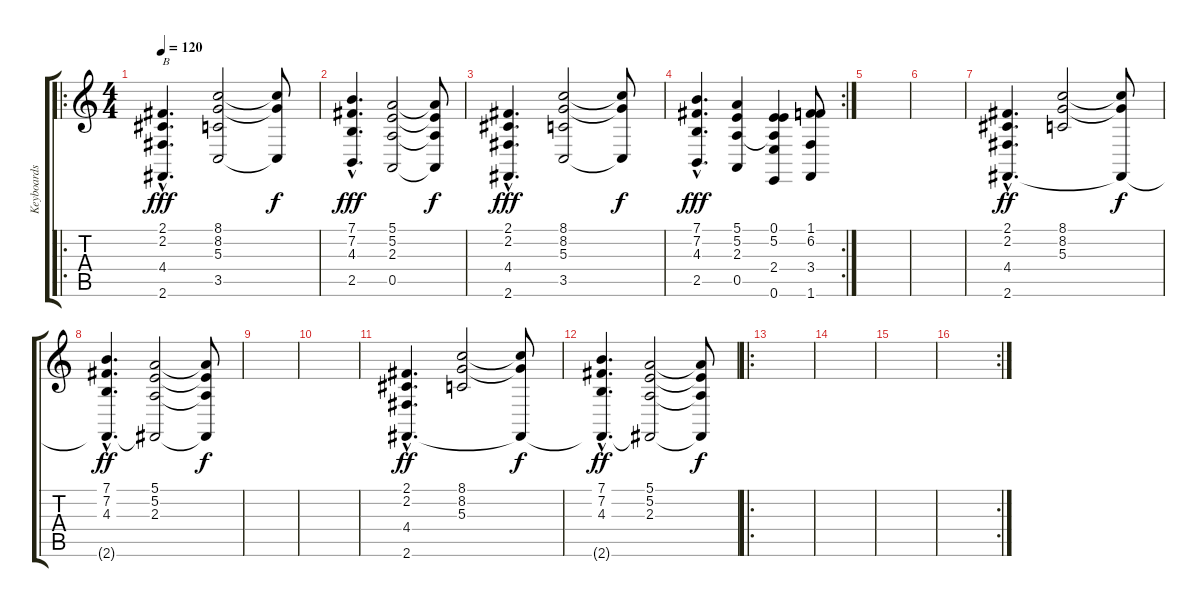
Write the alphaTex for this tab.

\track ("Keyboards " "Keyboards ") {instrument stringensemble1}
\staff {score tabs}
\tuning (E4 B3 G3 D3 A2 E2) {hide}
\ro
\ts (4 4)
\tempo 120
\clef g2
\ks c
(2.1{hac} 2.2{hac} 4.4{hac} 2.6{hac}).4{d txt "B" dy fff} (8.1 8.2 5.3 3.5).2 (8.1{t} 8.2{t} 3.5{t}).8{dy f} |
(7.1{hac} 7.2{hac} 4.3{hac} 2.5{hac}).4{d dy fff} (5.1 5.2 2.3 0.5).2 (5.1{t} 5.2{t} 2.3{t} 0.5{t}).8{dy f} |
(2.1{hac} 2.2{hac} 4.4{hac} 2.6{hac}).4{d dy fff} (8.1 8.2 5.3 3.5).2 (8.1{t} 8.2{t} 3.5{t}).8{dy f} |
\rc 2
(7.1{hac} 7.2{hac} 4.3{hac} 2.5{hac}).4{d dy fff} (5.1 5.2 2.3 0.5).4 (0.1 5.2 2.3{t} 2.4 0.6).4 (1.1 6.2 3.4 1.6).8 |
|
|
(2.1{hac} 2.2{hac} 4.4{hac} 2.6{hac}).4{d dy ff} (8.1 8.2 5.3).2 (8.1{t} 8.2{t} 2.6{t}).8{dy f} |
(7.1{hac} 7.2{hac} 4.3{hac} 2.6{hac t}).4{d dy ff} (5.1 5.2 2.3 2.6{t}).2 (5.1{t} 5.2{t} 2.3{t} 2.6{t}).8{dy f} |
|
|
(2.1{hac} 2.2{hac} 4.4{hac} 2.6{hac}).4{d dy ff} (8.1 8.2 5.3).2 (8.1{t} 8.2{t} 2.6{t}).8{dy f} |
(7.1{hac} 7.2{hac} 4.3{hac} 2.6{hac t}).4{d dy ff} (5.1 5.2 2.3 2.6{t}).2 (5.1{t} 5.2{t} 2.3{t} 2.6{t}).8{dy f} |
\ro
|
|
|
\rc 2
